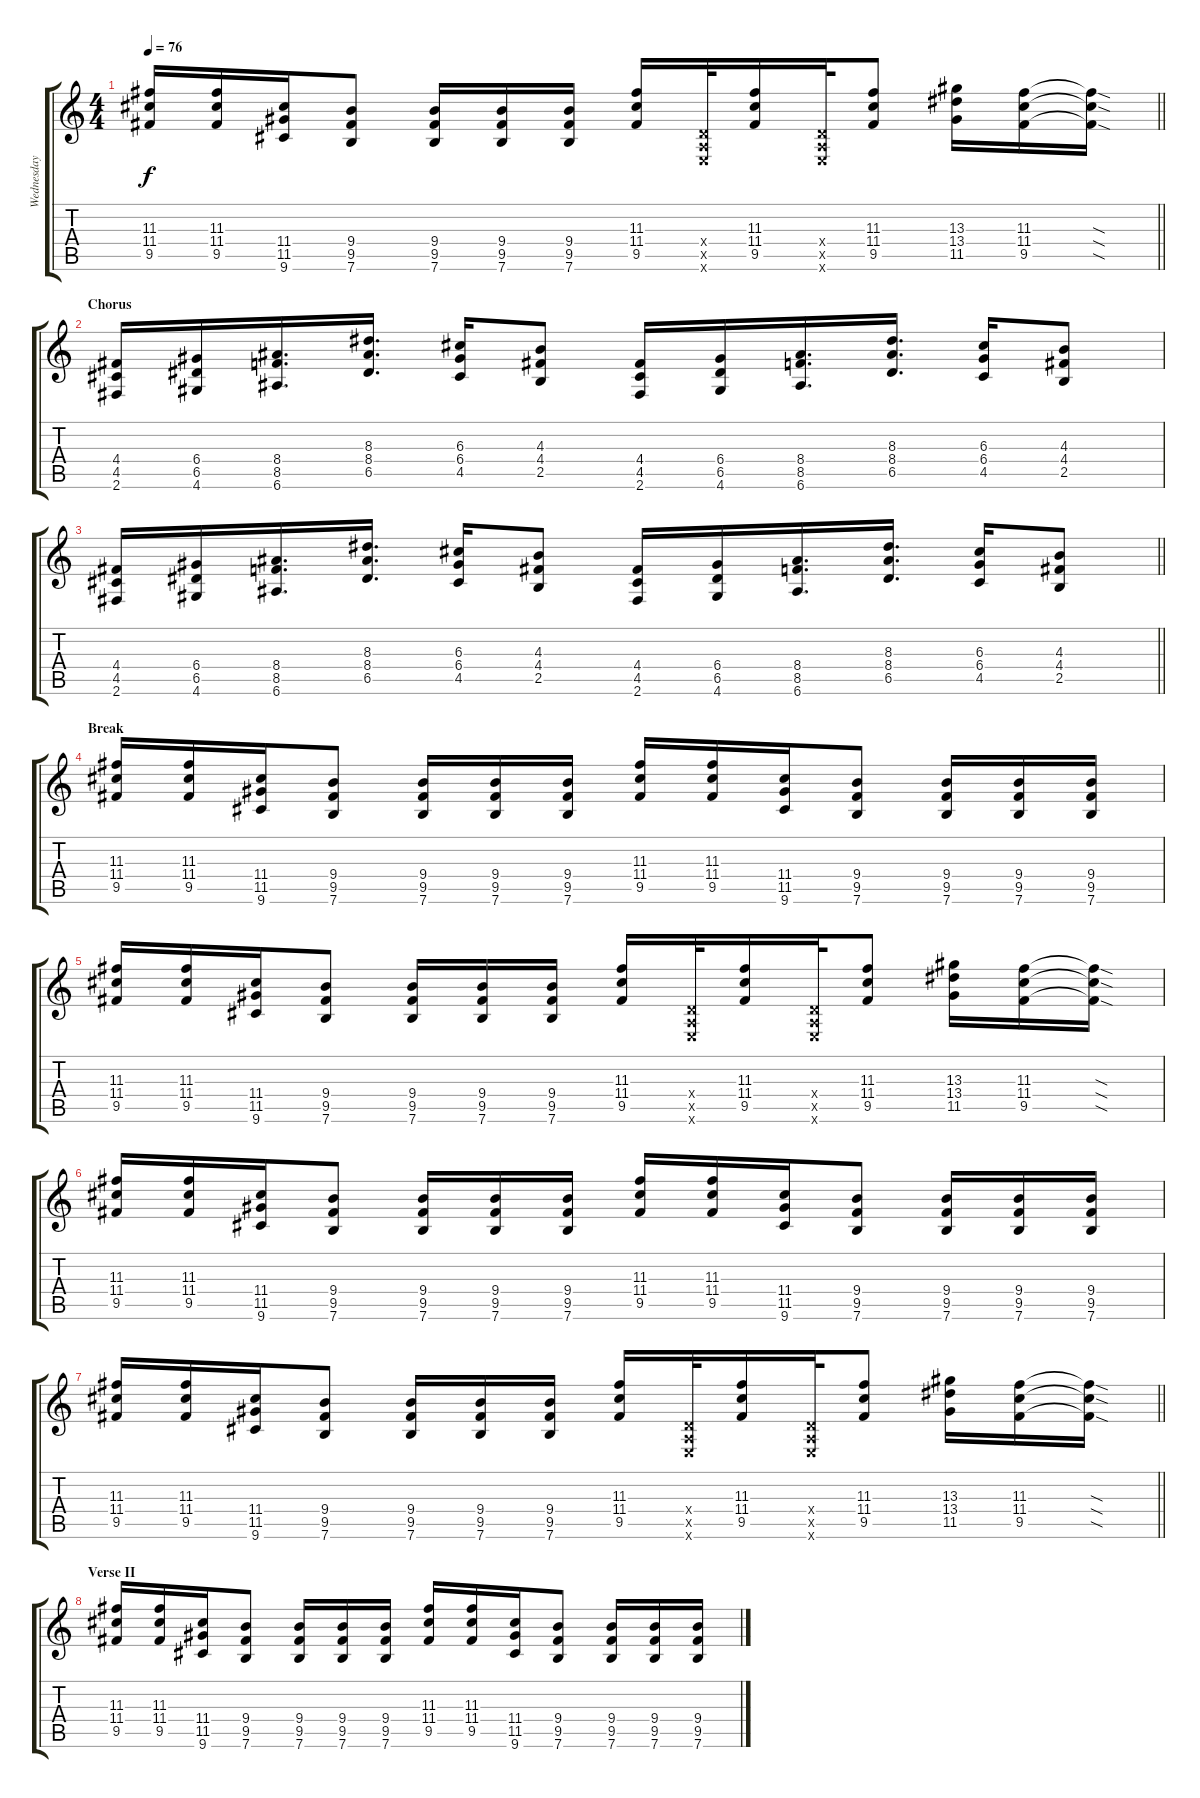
\track ("Wednesday 13" "Wednesday ") {instrument distortionguitar}
\staff {score tabs}
\tuning (E4 B3 G3 D3 A2 E2) {hide}
\ts (4 4)
\tempo 76
\clef g2
\barLineRight lightlight
\ks c
(11.3 11.4 9.5).16{dy f} (11.3 11.4 9.5).16 (11.4 11.5 9.6).16 (9.4 9.5 7.6).8 (9.4 9.5 7.6).16 (9.4 9.5 7.6).16 (9.4 9.5 7.6).16 (11.3 11.4 9.5).16 (0.4{x} 0.5{x} 0.6{x}).32 (11.3 11.4 9.5).16 (0.4{x} 0.5{x} 0.6{x}).32 (11.3 11.4 9.5).8 (13.3 13.4 11.5).16 (11.3 11.4 9.5).16 (11.3{sod t} 11.4{sod t} 9.5{sod t}).16 |
\section ("" "Chorus")
(4.4 4.5 2.6).16 (6.4 6.5 4.6).16 (8.4 8.5 6.6).16{d} (8.3 8.4 6.5).16{d} (6.3 6.4 4.5).16 (4.3 4.4 2.5).8 (4.4 4.5 2.6).16 (6.4 6.5 4.6).16 (8.4 8.5 6.6).16{d} (8.3 8.4 6.5).16{d} (6.3 6.4 4.5).16 (4.3 4.4 2.5).8 |
\barLineRight lightlight
(4.4 4.5 2.6).16 (6.4 6.5 4.6).16 (8.4 8.5 6.6).16{d} (8.3 8.4 6.5).16{d} (6.3 6.4 4.5).16 (4.3 4.4 2.5).8 (4.4 4.5 2.6).16 (6.4 6.5 4.6).16 (8.4 8.5 6.6).16{d} (8.3 8.4 6.5).16{d} (6.3 6.4 4.5).16 (4.3 4.4 2.5).8 |
\section ("" "Break")
(11.3 11.4 9.5).16 (11.3 11.4 9.5).16 (11.4 11.5 9.6).16 (9.4 9.5 7.6).8 (9.4 9.5 7.6).16 (9.4 9.5 7.6).16 (9.4 9.5 7.6).16 (11.3 11.4 9.5).16 (11.3 11.4 9.5).16 (11.4 11.5 9.6).16 (9.4 9.5 7.6).8 (9.4 9.5 7.6).16 (9.4 9.5 7.6).16 (9.4 9.5 7.6).16 |
(11.3 11.4 9.5).16 (11.3 11.4 9.5).16 (11.4 11.5 9.6).16 (9.4 9.5 7.6).8 (9.4 9.5 7.6).16 (9.4 9.5 7.6).16 (9.4 9.5 7.6).16 (11.3 11.4 9.5).16 (0.4{x} 0.5{x} 0.6{x}).32 (11.3 11.4 9.5).16 (0.4{x} 0.5{x} 0.6{x}).32 (11.3 11.4 9.5).8 (13.3 13.4 11.5).16 (11.3 11.4 9.5).16 (11.3{sod t} 11.4{sod t} 9.5{sod t}).16 |
(11.3 11.4 9.5).16 (11.3 11.4 9.5).16 (11.4 11.5 9.6).16 (9.4 9.5 7.6).8 (9.4 9.5 7.6).16 (9.4 9.5 7.6).16 (9.4 9.5 7.6).16 (11.3 11.4 9.5).16 (11.3 11.4 9.5).16 (11.4 11.5 9.6).16 (9.4 9.5 7.6).8 (9.4 9.5 7.6).16 (9.4 9.5 7.6).16 (9.4 9.5 7.6).16 |
\barLineRight lightlight
(11.3 11.4 9.5).16 (11.3 11.4 9.5).16 (11.4 11.5 9.6).16 (9.4 9.5 7.6).8 (9.4 9.5 7.6).16 (9.4 9.5 7.6).16 (9.4 9.5 7.6).16 (11.3 11.4 9.5).16 (0.4{x} 0.5{x} 0.6{x}).32 (11.3 11.4 9.5).16 (0.4{x} 0.5{x} 0.6{x}).32 (11.3 11.4 9.5).8 (13.3 13.4 11.5).16 (11.3 11.4 9.5).16 (11.3{sod t} 11.4{sod t} 9.5{sod t}).16 |
\section ("" "Verse II")
(11.3 11.4 9.5).16 (11.3 11.4 9.5).16 (11.4 11.5 9.6).16 (9.4 9.5 7.6).8 (9.4 9.5 7.6).16 (9.4 9.5 7.6).16 (9.4 9.5 7.6).16 (11.3 11.4 9.5).16 (11.3 11.4 9.5).16 (11.4 11.5 9.6).16 (9.4 9.5 7.6).8 (9.4 9.5 7.6).16 (9.4 9.5 7.6).16 (9.4 9.5 7.6).16
